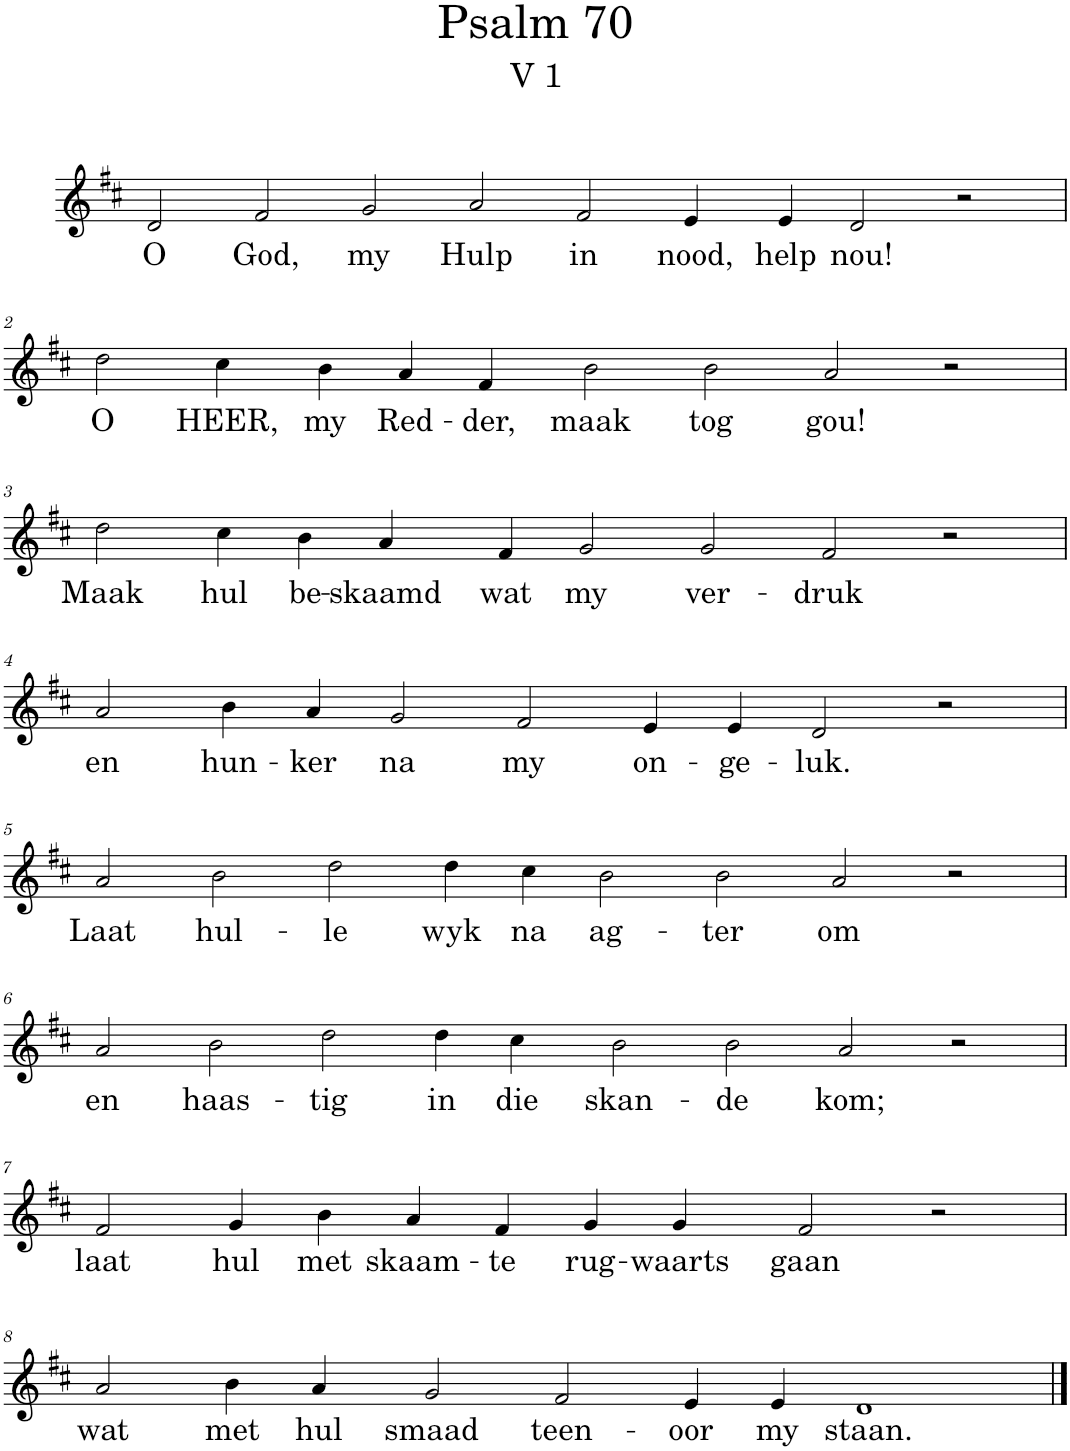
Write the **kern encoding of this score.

**kern	**text
*part1	*part1
*staff1	*staff1
*I"Pipe Organ	*
*I'Org.	*
*clefG2	*
*k[f#c#]	*
*M16/4	*
=1	=1
!	!LO:LY:b
2d/	O
!	!LO:LY:b
2f#/	God,
!	!LO:LY:b
2g/	my
!	!LO:LY:b
2a/	Hulp
!	!LO:LY:b
2f#/	in
!	!LO:LY:b
4e/	nood,
!	!LO:LY:b
4e/	help
!	!LO:LY:b
2d/	nou!
2r	.
!!LO:LB:g=z
=2	=2
*M14/4	*
!	!LO:LY:b
2dd\	O
!	!LO:LY:b
4cc#\	HEER,
!	!LO:LY:b
4b\	my
!	!LO:LY:b
4a/	Red-
!	!LO:LY:b
4f#/	-der,
!	!LO:LY:b
2b\	maak
!	!LO:LY:b
2b\	tog
!	!LO:LY:b
2a/	gou!
2r	.
!!LO:LB:g=z
=3	=3
!	!LO:LY:b
2dd\	Maak
!	!LO:LY:b
4cc#\	hul
!	!LO:LY:b
4b\	be-
!	!LO:LY:b
4a/	-skaamd
!	!LO:LY:b
4f#/	wat
!	!LO:LY:b
2g/	my
!	!LO:LY:b
2g/	ver-
!	!LO:LY:b
2f#/	-druk
2r	.
!!LO:LB:g=z
=4	=4
!	!LO:LY:b
2a/	en
!	!LO:LY:b
4b\	hun-
!	!LO:LY:b
4a/	-ker
!	!LO:LY:b
2g/	na
!	!LO:LY:b
2f#/	my
!	!LO:LY:b
4e/	on-
!	!LO:LY:b
4e/	-ge-
!	!LO:LY:b
2d/	-luk.
2r	.
!!LO:LB:g=z
=5	=5
*M16/4	*
!	!LO:LY:b
2a/	Laat
!	!LO:LY:b
2b\	hul-
!	!LO:LY:b
2dd\	-le
!	!LO:LY:b
4dd\	wyk
!	!LO:LY:b
4cc#\	na
!	!LO:LY:b
2b\	ag-
!	!LO:LY:b
2b\	-ter
!	!LO:LY:b
2a/	om
2r	.
!!LO:LB:g=z
=6	=6
!	!LO:LY:b
2a/	en
!	!LO:LY:b
2b\	haas-
!	!LO:LY:b
2dd\	-tig
!	!LO:LY:b
4dd\	in
!	!LO:LY:b
4cc#\	die
!	!LO:LY:b
2b\	skan-
!	!LO:LY:b
2b\	-de
!	!LO:LY:b
2a/	kom;
2r	.
!!LO:LB:g=z
=7	=7
*M12/4	*
!	!LO:LY:b
2f#/	laat
!	!LO:LY:b
4g/	hul
!	!LO:LY:b
4b\	met
!	!LO:LY:b
4a/	skaam-
!	!LO:LY:b
4f#/	-te
!	!LO:LY:b
4g/	rug-
!	!LO:LY:b
4g/	-waarts
!	!LO:LY:b
2f#/	gaan
2r	.
!!LO:LB:g=z
=8	=8
*M14/4	*
!	!LO:LY:b
2a/	wat
!	!LO:LY:b
4b\	met
!	!LO:LY:b
4a/	hul
!	!LO:LY:b
2g/	smaad
!	!LO:LY:b
2f#/	teen-
!	!LO:LY:b
4e/	-oor
!	!LO:LY:b
4e/	my
!	!LO:LY:b
1d	staan.
==	==
*-	*-
